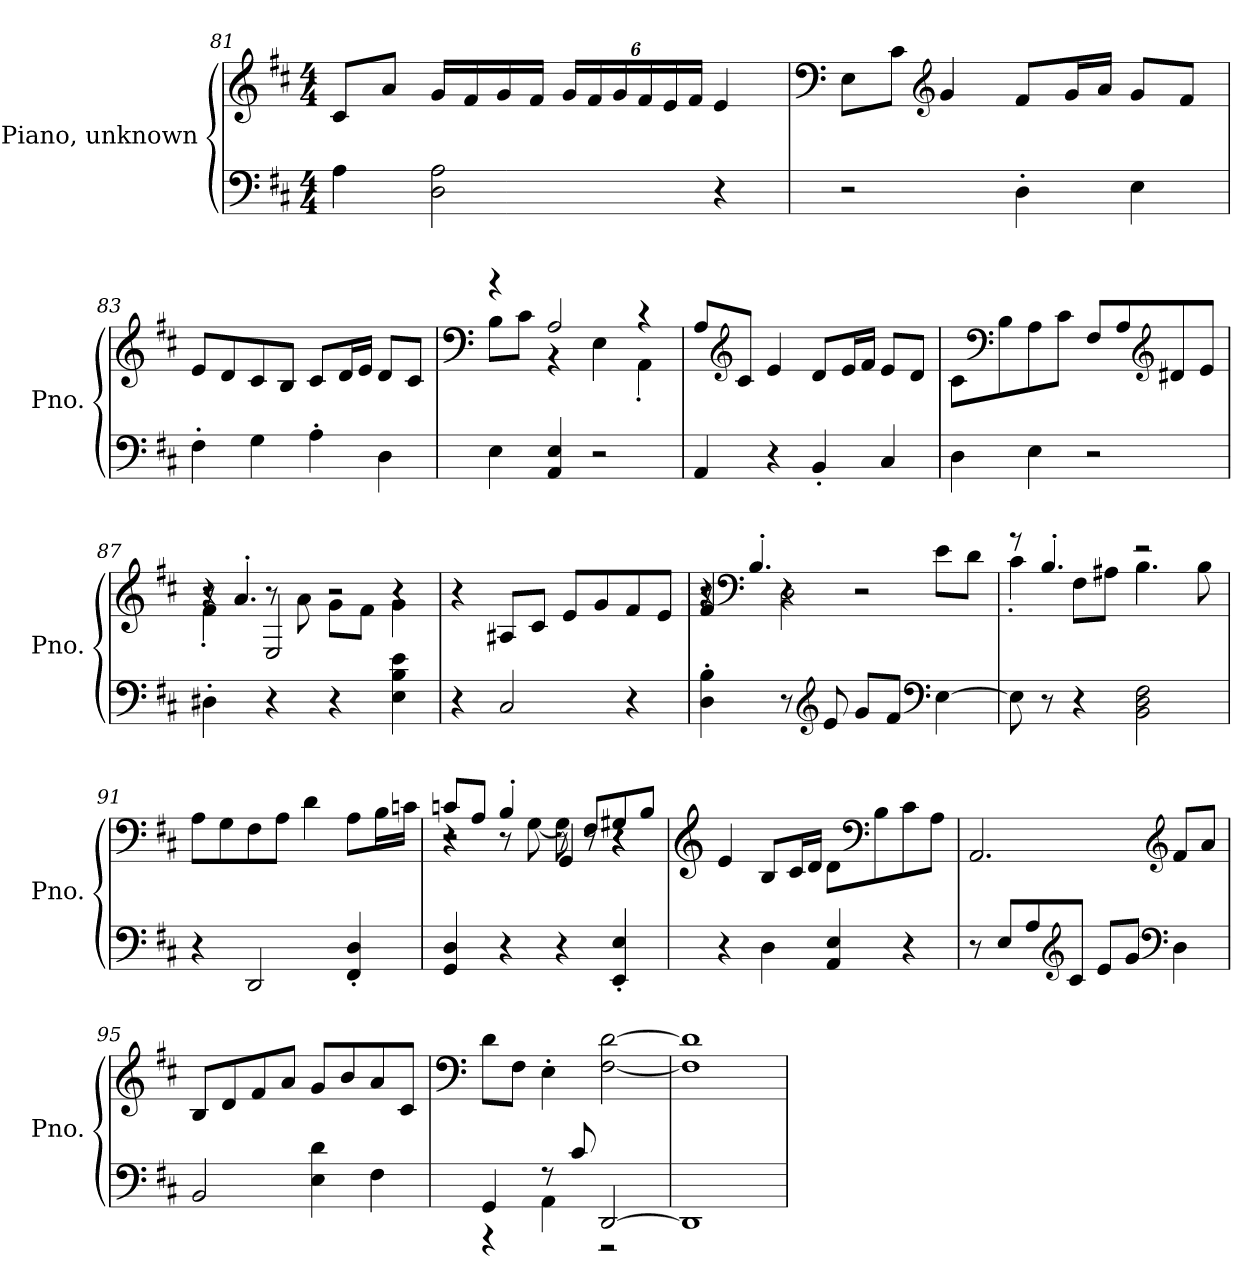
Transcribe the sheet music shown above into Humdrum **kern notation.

**kern	**kern
*part1	*part1
*staff2	*staff1
*I"Piano, unknown	*
*I'Pno.	*
!!LO:PB:g=z
*clefF4	*clefG2
*k[f#c#]	*k[f#c#]
*M4/4	*M4/4
=81	=81
4A\	8c#/L
.	8a/J
2D\ 2A\	16g/LL
.	16f#/
.	16g/
.	16f#/JJ
*	*Xbrackettup
.	24g/LL
.	24f#/
.	24g/
.	24f#/
.	24e/
.	24f#/JJ
4r	4e/
=82	=82
*	*clefF4
2r	8E\L
.	8c#\J
*	*clefG2
.	4g/
4D'\	8f#/L
.	16g/L
.	16a/JJ
4E\	8g/L
.	8f#/J
=83	=83
4F#'\	8e/L
.	8d/
4G\	8c#/
.	8B/J
4A'\	8c#/L
.	16d/L
.	16e/JJ
4D\	8d/L
.	8c#/J
=84	=84
*	*clefF4
*	*^
4E\	4r	8B\L
.	.	8c#\J
4AA/ 4E/	2A/	4r
2r	.	4E\
.	4r	4AA'\
*	*v	*v
!!LO:LB:g=z
=85	=85
4AA/	8A/L
*	*clefG2
.	8c#/J
4r	4e/
4BB'/	8d/L
.	16e/L
.	16f#/JJ
4C#/	8e/L
.	8d/J
=86	=86
4D\	8c#\L
*	*clefF4
.	8B\
4E\	8A\
.	8c#\J
2r	8F#/L
.	8A/
*	*clefG2
.	8d#X/
.	8e/J
=87	=87
*	*^
*	*	*^
4D#X'\	8r	4f#'\	4r
.	4.a'/	.	.
4r	.	8r	2E/
.	.	8a\	.
4r	2r	8g\L	.
.	.	8f#\J	.
4E\ 4B\ 4e\	.	4g\	4r
*	*v	*v	*v
=88	=88
4r	4r
2C#/	8A#X/L
.	8c#/J
.	8e/L
.	8g/
4r	8f#/
.	8e/J
!!LO:LB:g=z
=89	=89
*	*^
*	*	*^
4D\' 4B\'	4f#/	4r	8r
*	*clefF4	*	*
.	.	.	4.B'/
8r	4r	2D\	.
*clefG2	*	*	*
8e/	.	.	.
8g/L	2r	.	2r
8f#/J	.	.	.
*clefF4	*	*	*
[4E\	.	8e\L	.
.	.	8d\J	.
*	*	*v	*v
=90	=90	=90
8E\]	8r	4c#'\
8r	4.B'/	.
4r	.	8F#\L
.	.	8A#X\J
2BB\ 2D\ 2F#\	2r	4.B\
.	.	8B\
*	*v	*v
=91	=91
4r	8A\L
.	8G\
2DD/	8F#\
.	8A\J
.	4d\
4FF#/' 4D/'	8A\L
.	16B\L
.	16cn\JJ
=92	=92
*	*^
*	*	*^
4GG/ 4D/	8cn/L	4r	2r
.	8A/J	.	.
4r	4B'/	8r	.
.	.	[8G\	.
4r	8r	8G\]	4GG/
.	8F#/L	8r	.
4EE/' 4E/'	8G#X/	4r	4r
.	8B/J	.	.
*	*v	*v	*v
!!LO:LB:g=z
=93	=93
*	*clefG2
4r	4e/
4D\	8B/L
.	16c#/L
.	16d/JJ
4AA/ 4E/	8d\L
*	*clefF4
.	8B\
4r	8c#\
.	8A\J
=94	=94
8r	2.AA/
8E/L	.
8A/	.
*clefG2	*
8c#/J	.
8e/L	.
8g/J	.
*clefF4	*clefG2
4D\	8f#/L
.	8a/J
=95	=95
2BB/	8B/L
.	8d/
.	8f#/
.	8a/J
4E\ 4d\	8g/L
.	8b/
4F#\	8a/
.	8c#/J
=96	=96
*	*clefF4
*^	*
4GG/	4r	8d\L
.	.	8F#\J
8r	4AA\	4E'\
8c#/	.	.
[2DD/	2r	[2F#\ [2d\
*v	*v	*
=97	=97
1DD]	1F#] 1d]
=	=
*-	*-
